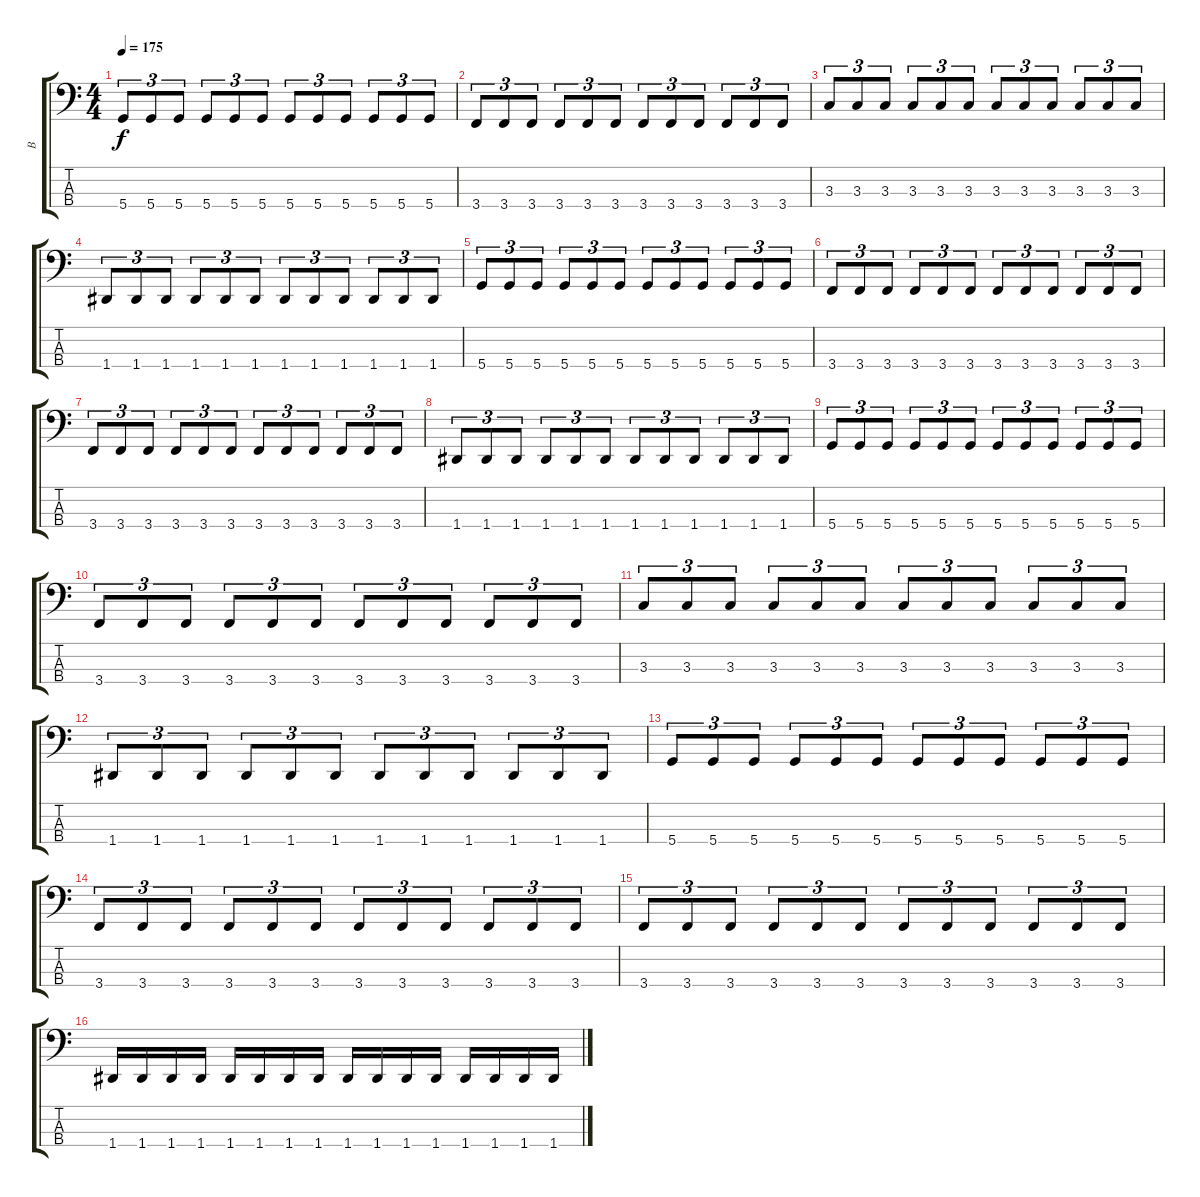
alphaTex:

\track ("B" "B") {instrument electricbassfinger}
\staff {score tabs}
\tuning (G2 D2 A1 D1) {hide}
\ts (4 4)
\tempo 175
\clef f4
\ks c
5.4.8{tu (3 2) dy f} 5.4.8{tu (3 2)} 5.4.8{tu (3 2)} 5.4.8{tu (3 2)} 5.4.8{tu (3 2)} 5.4.8{tu (3 2)} 5.4.8{tu (3 2)} 5.4.8{tu (3 2)} 5.4.8{tu (3 2)} 5.4.8{tu (3 2)} 5.4.8{tu (3 2)} 5.4.8{tu (3 2)} |
3.4.8{tu (3 2)} 3.4.8{tu (3 2)} 3.4.8{tu (3 2)} 3.4.8{tu (3 2)} 3.4.8{tu (3 2)} 3.4.8{tu (3 2)} 3.4.8{tu (3 2)} 3.4.8{tu (3 2)} 3.4.8{tu (3 2)} 3.4.8{tu (3 2)} 3.4.8{tu (3 2)} 3.4.8{tu (3 2)} |
3.3.8{tu (3 2)} 3.3.8{tu (3 2)} 3.3.8{tu (3 2)} 3.3.8{tu (3 2)} 3.3.8{tu (3 2)} 3.3.8{tu (3 2)} 3.3.8{tu (3 2)} 3.3.8{tu (3 2)} 3.3.8{tu (3 2)} 3.3.8{tu (3 2)} 3.3.8{tu (3 2)} 3.3.8{tu (3 2)} |
1.4.8{tu (3 2)} 1.4.8{tu (3 2)} 1.4.8{tu (3 2)} 1.4.8{tu (3 2)} 1.4.8{tu (3 2)} 1.4.8{tu (3 2)} 1.4.8{tu (3 2)} 1.4.8{tu (3 2)} 1.4.8{tu (3 2)} 1.4.8{tu (3 2)} 1.4.8{tu (3 2)} 1.4.8{tu (3 2)} |
5.4.8{tu (3 2)} 5.4.8{tu (3 2)} 5.4.8{tu (3 2)} 5.4.8{tu (3 2)} 5.4.8{tu (3 2)} 5.4.8{tu (3 2)} 5.4.8{tu (3 2)} 5.4.8{tu (3 2)} 5.4.8{tu (3 2)} 5.4.8{tu (3 2)} 5.4.8{tu (3 2)} 5.4.8{tu (3 2)} |
3.4.8{tu (3 2)} 3.4.8{tu (3 2)} 3.4.8{tu (3 2)} 3.4.8{tu (3 2)} 3.4.8{tu (3 2)} 3.4.8{tu (3 2)} 3.4.8{tu (3 2)} 3.4.8{tu (3 2)} 3.4.8{tu (3 2)} 3.4.8{tu (3 2)} 3.4.8{tu (3 2)} 3.4.8{tu (3 2)} |
3.4.8{tu (3 2)} 3.4.8{tu (3 2)} 3.4.8{tu (3 2)} 3.4.8{tu (3 2)} 3.4.8{tu (3 2)} 3.4.8{tu (3 2)} 3.4.8{tu (3 2)} 3.4.8{tu (3 2)} 3.4.8{tu (3 2)} 3.4.8{tu (3 2)} 3.4.8{tu (3 2)} 3.4.8{tu (3 2)} |
1.4.8{tu (3 2)} 1.4.8{tu (3 2)} 1.4.8{tu (3 2)} 1.4.8{tu (3 2)} 1.4.8{tu (3 2)} 1.4.8{tu (3 2)} 1.4.8{tu (3 2)} 1.4.8{tu (3 2)} 1.4.8{tu (3 2)} 1.4.8{tu (3 2)} 1.4.8{tu (3 2)} 1.4.8{tu (3 2)} |
5.4.8{tu (3 2)} 5.4.8{tu (3 2)} 5.4.8{tu (3 2)} 5.4.8{tu (3 2)} 5.4.8{tu (3 2)} 5.4.8{tu (3 2)} 5.4.8{tu (3 2)} 5.4.8{tu (3 2)} 5.4.8{tu (3 2)} 5.4.8{tu (3 2)} 5.4.8{tu (3 2)} 5.4.8{tu (3 2)} |
3.4.8{tu (3 2)} 3.4.8{tu (3 2)} 3.4.8{tu (3 2)} 3.4.8{tu (3 2)} 3.4.8{tu (3 2)} 3.4.8{tu (3 2)} 3.4.8{tu (3 2)} 3.4.8{tu (3 2)} 3.4.8{tu (3 2)} 3.4.8{tu (3 2)} 3.4.8{tu (3 2)} 3.4.8{tu (3 2)} |
3.3.8{tu (3 2)} 3.3.8{tu (3 2)} 3.3.8{tu (3 2)} 3.3.8{tu (3 2)} 3.3.8{tu (3 2)} 3.3.8{tu (3 2)} 3.3.8{tu (3 2)} 3.3.8{tu (3 2)} 3.3.8{tu (3 2)} 3.3.8{tu (3 2)} 3.3.8{tu (3 2)} 3.3.8{tu (3 2)} |
1.4.8{tu (3 2)} 1.4.8{tu (3 2)} 1.4.8{tu (3 2)} 1.4.8{tu (3 2)} 1.4.8{tu (3 2)} 1.4.8{tu (3 2)} 1.4.8{tu (3 2)} 1.4.8{tu (3 2)} 1.4.8{tu (3 2)} 1.4.8{tu (3 2)} 1.4.8{tu (3 2)} 1.4.8{tu (3 2)} |
5.4.8{tu (3 2)} 5.4.8{tu (3 2)} 5.4.8{tu (3 2)} 5.4.8{tu (3 2)} 5.4.8{tu (3 2)} 5.4.8{tu (3 2)} 5.4.8{tu (3 2)} 5.4.8{tu (3 2)} 5.4.8{tu (3 2)} 5.4.8{tu (3 2)} 5.4.8{tu (3 2)} 5.4.8{tu (3 2)} |
3.4.8{tu (3 2)} 3.4.8{tu (3 2)} 3.4.8{tu (3 2)} 3.4.8{tu (3 2)} 3.4.8{tu (3 2)} 3.4.8{tu (3 2)} 3.4.8{tu (3 2)} 3.4.8{tu (3 2)} 3.4.8{tu (3 2)} 3.4.8{tu (3 2)} 3.4.8{tu (3 2)} 3.4.8{tu (3 2)} |
3.4.8{tu (3 2)} 3.4.8{tu (3 2)} 3.4.8{tu (3 2)} 3.4.8{tu (3 2)} 3.4.8{tu (3 2)} 3.4.8{tu (3 2)} 3.4.8{tu (3 2)} 3.4.8{tu (3 2)} 3.4.8{tu (3 2)} 3.4.8{tu (3 2)} 3.4.8{tu (3 2)} 3.4.8{tu (3 2)} |
1.4.16 1.4.16 1.4.16 1.4.16 1.4.16 1.4.16 1.4.16 1.4.16 1.4.16 1.4.16 1.4.16 1.4.16 1.4.16 1.4.16 1.4.16 1.4.16
